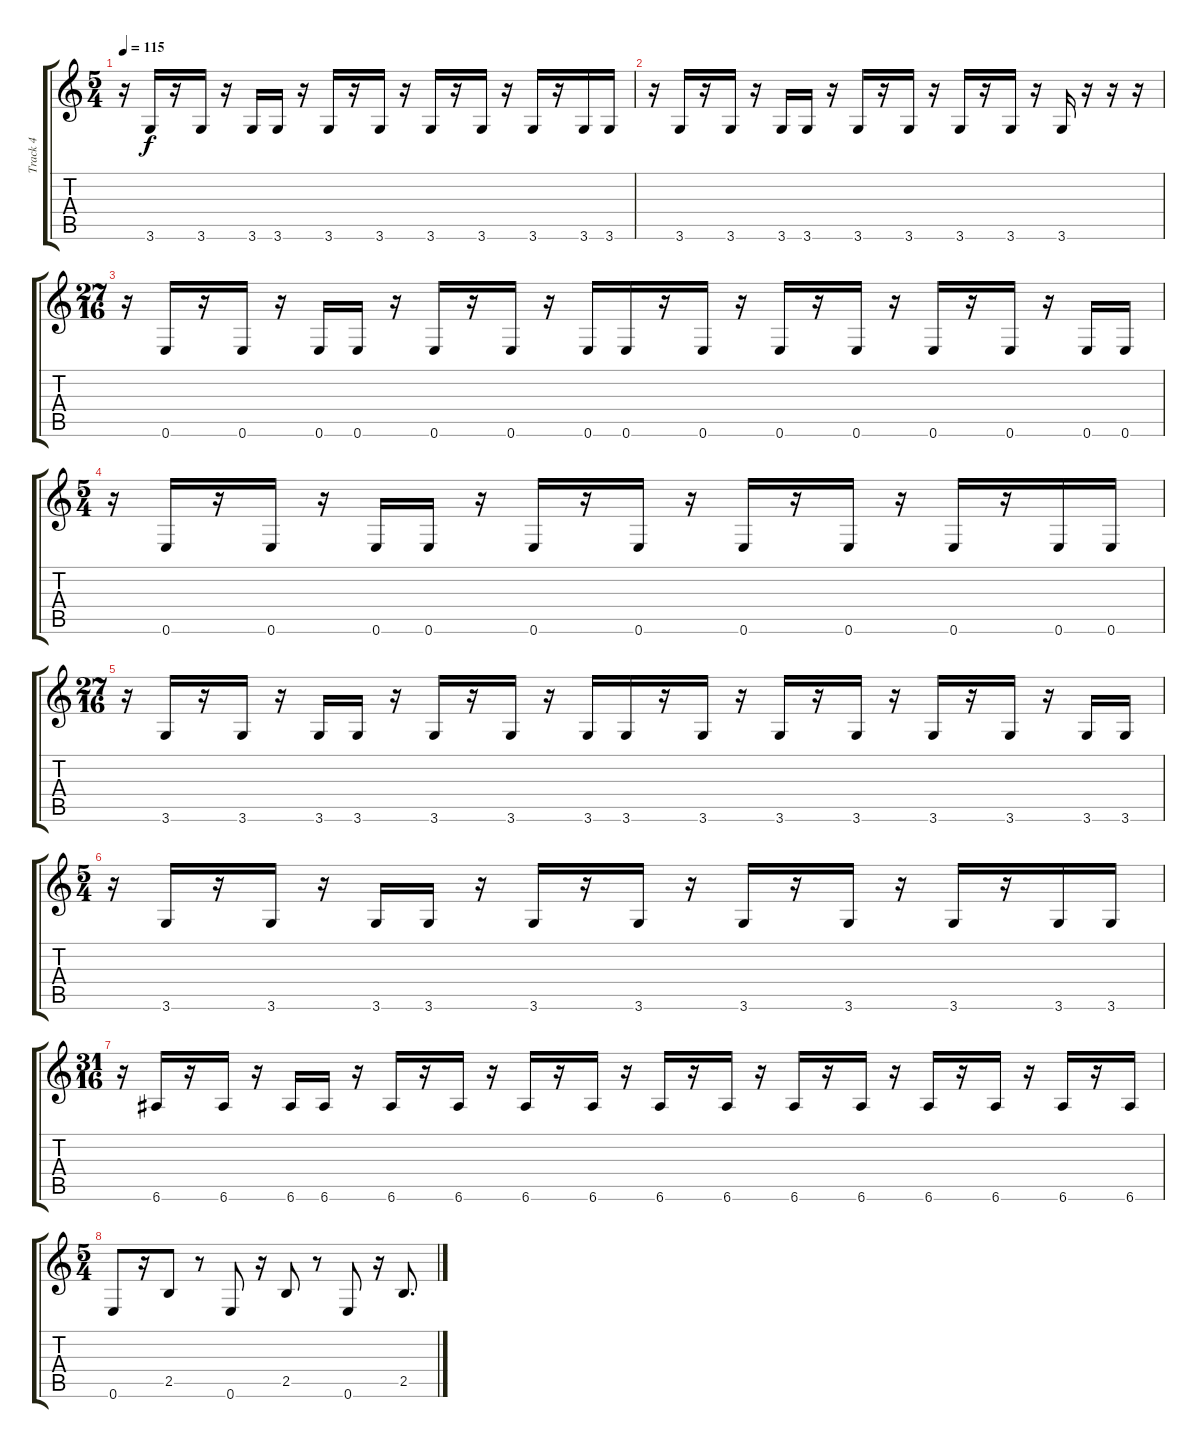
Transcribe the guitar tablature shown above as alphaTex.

\track ("Track 4" "Track 4") {instrument electricbasspick}
\staff {score tabs}
\tuning (E4 B3 G3 D3 A2 E2) {hide}
\ts (5 4)
\tempo 115
\clef g2
\ks c
r.16{dy f} 3.6.16 r.16 3.6.16 r.16 3.6.16 3.6.16 r.16 3.6.16 r.16 3.6.16 r.16 3.6.16 r.16 3.6.16 r.16 3.6.16 r.16 3.6.16 3.6.16 |
r.16 3.6.16 r.16 3.6.16 r.16 3.6.16 3.6.16 r.16 3.6.16 r.16 3.6.16 r.16 3.6.16 r.16 3.6.16 r.16 3.6.16 r.16 r.16 r.16 |
\ts (27 16)
r.16 0.6.16 r.16 0.6.16 r.16 0.6.16 0.6.16 r.16 0.6.16 r.16 0.6.16 r.16 0.6.16 0.6.16 r.16 0.6.16 r.16 0.6.16 r.16 0.6.16 r.16 0.6.16 r.16 0.6.16 r.16 0.6.16 0.6.16 |
\ts (5 4)
r.16 0.6.16 r.16 0.6.16 r.16 0.6.16 0.6.16 r.16 0.6.16 r.16 0.6.16 r.16 0.6.16 r.16 0.6.16 r.16 0.6.16 r.16 0.6.16 0.6.16 |
\ts (27 16)
r.16 3.6.16 r.16 3.6.16 r.16 3.6.16 3.6.16 r.16 3.6.16 r.16 3.6.16 r.16 3.6.16 3.6.16 r.16 3.6.16 r.16 3.6.16 r.16 3.6.16 r.16 3.6.16 r.16 3.6.16 r.16 3.6.16 3.6.16 |
\ts (5 4)
r.16 3.6.16 r.16 3.6.16 r.16 3.6.16 3.6.16 r.16 3.6.16 r.16 3.6.16 r.16 3.6.16 r.16 3.6.16 r.16 3.6.16 r.16 3.6.16 3.6.16 |
\ts (31 16)
r.16 6.6.16 r.16 6.6.16 r.16 6.6.16 6.6.16 r.16 6.6.16 r.16 6.6.16 r.16 6.6.16 r.16 6.6.16 r.16 6.6.16 r.16 6.6.16 r.16 6.6.16 r.16 6.6.16 r.16 6.6.16 r.16 6.6.16 r.16 6.6.16 r.16 6.6.16 |
\ts (5 4)
0.6.8 r.16 2.5.8 r.8 0.6.8 r.16 2.5.8 r.8 0.6.8 r.16 2.5.8{d}
